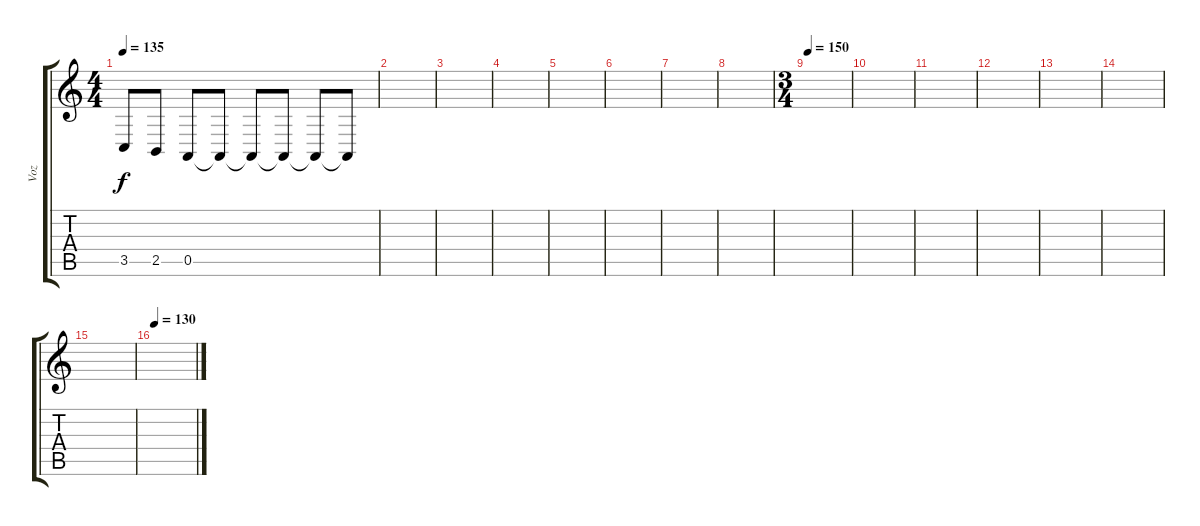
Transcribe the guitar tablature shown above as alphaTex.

\track ("Voz" "Voz") {instrument stringensemble1}
\staff {score tabs}
\tuning (E4 B3 G3 D3 A2 E2) {hide}
\ts (4 4)
\tempo 135
\clef g2
\ks c
3.5.8{dy f} 2.5.8 0.5.8 0.5{t}.8 0.5{t}.8 0.5{t}.8 0.5{t}.8 0.5{t}.8 |
|
|
|
|
|
|
|
\ts (3 4)
\tempo 150
|
|
|
|
|
|
|
\tempo 130
